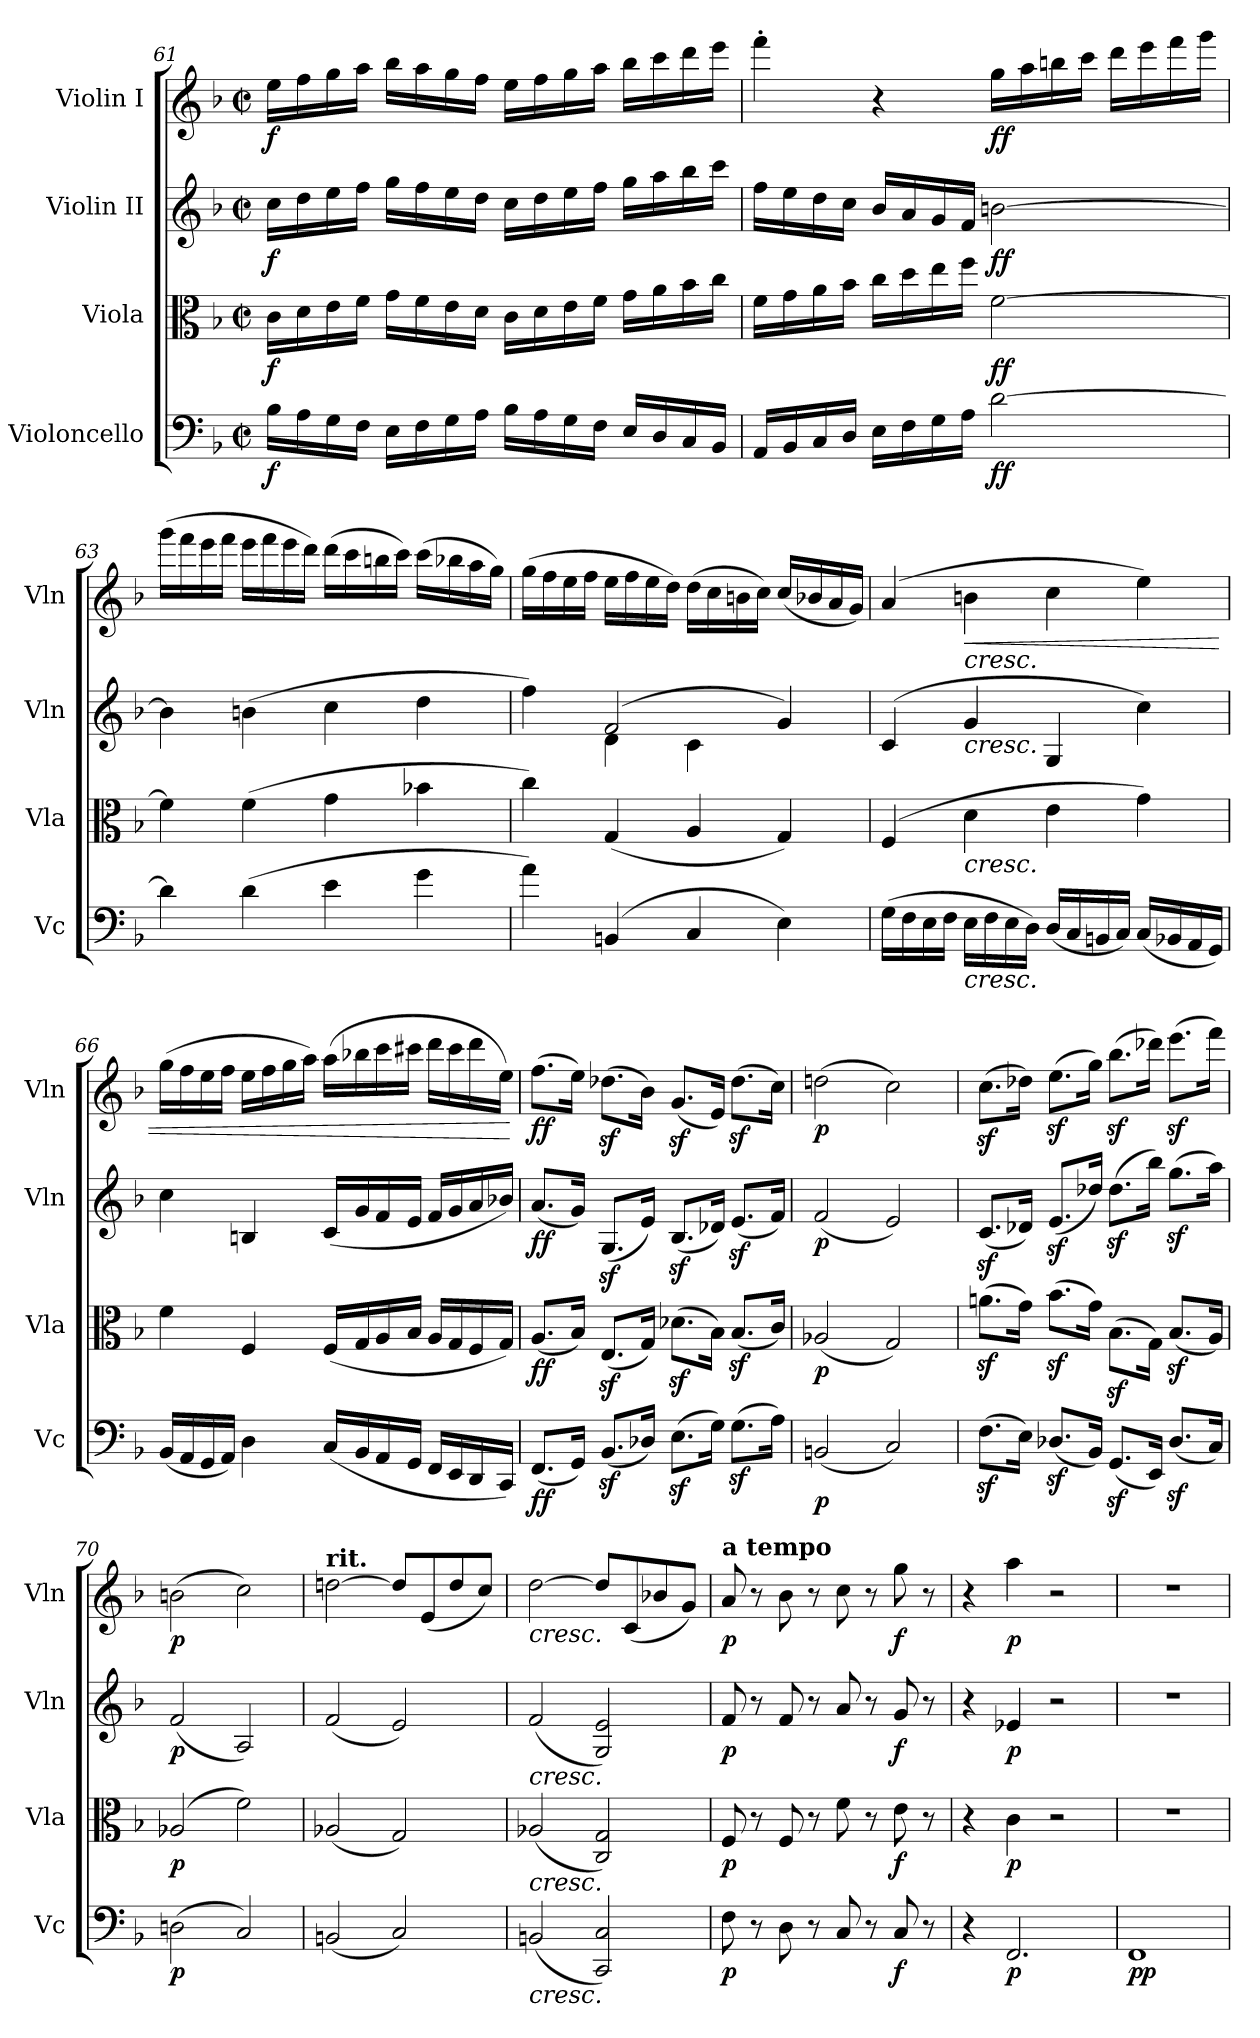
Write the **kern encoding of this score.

**kern	**dynam	**kern	**dynam	**kern	**dynam	**kern	**dynam
*part4	*part4	*part3	*part3	*part2	*part2	*part1	*part1
*staff4	*staff4	*staff3	*staff3	*staff2	*staff2	*staff1	*staff1
*I"Violoncello	*	*I"Viola	*	*I"Violin II	*	*I"Violin I	*
*I'Vc	*	*I'Vla	*	*I'Vln	*	*I'Vln	*
*clefF4	*	*clefC3	*	*clefG2	*	*clefG2	*
*k[b-]	*	*k[b-]	*	*k[b-]	*	*k[b-]	*
*M2/2	*	*M2/2	*	*M2/2	*	*M2/2	*
*met(c|)	*	*met(c|)	*	*met(c|)	*	*met(c|)	*
=61	=61	=61	=61	=61	=61	=61	=61
!	!LO:DY:b	!	!LO:DY:b	!	!LO:DY:b	!	!LO:DY:b
16B-\LL	f	16c\LL	f	16cc\LL	f	16ee\LL	f
16A\	.	16d\	.	16dd\	.	16ff\	.
16G\	.	16e\	.	16ee\	.	16gg\	.
16F\JJ	.	16f\JJ	.	16ff\JJ	.	16aa\JJ	.
16E\LL	.	16g\LL	.	16gg\LL	.	16bb-\LL	.
16F\	.	16f\	.	16ff\	.	16aa\	.
16G\	.	16e\	.	16ee\	.	16gg\	.
16A\JJ	.	16d\JJ	.	16dd\JJ	.	16ff\JJ	.
16B-\LL	.	16c\LL	.	16cc\LL	.	16ee\LL	.
16A\	.	16d\	.	16dd\	.	16ff\	.
16G\	.	16e\	.	16ee\	.	16gg\	.
16F\JJ	.	16f\JJ	.	16ff\JJ	.	16aa\JJ	.
16E/LL	.	16g\LL	.	16gg\LL	.	16bb-\LL	.
16D/	.	16a\	.	16aa\	.	16ccc\	.
16C/	.	16b-\	.	16bb-\	.	16ddd\	.
16BB-/JJ	.	16cc\JJ	.	16ccc\JJ	.	16eee\JJ	.
=62	=62	=62	=62	=62	=62	=62	=62
16AA/LL	.	16f\LL	.	16ff\LL	.	4fff'\	.
16BB-/	.	16g\	.	16ee\	.	.	.
16C/	.	16a\	.	16dd\	.	.	.
16D/JJ	.	16b-\JJ	.	16cc\JJ	.	.	.
16E\LL	.	16cc\LL	.	16b-/LL	.	4r	.
16F\	.	16dd\	.	16a/	.	.	.
16G\	.	16ee\	.	16g/	.	.	.
16A\JJ	.	16ff\JJ	.	16f/JJ	.	.	.
!	!LO:DY:b	!	!LO:DY:b	!	!LO:DY:b	!	!LO:DY:b
[2d\	ff	[2f\	ff	[2bn\	ff	16gg\LL	ff
.	.	.	.	.	.	16aa\	.
.	.	.	.	.	.	16bbn\	.
.	.	.	.	.	.	16ccc\JJ	.
.	.	.	.	.	.	16ddd\LL	.
.	.	.	.	.	.	16eee\	.
.	.	.	.	.	.	16fff\	.
.	.	.	.	.	.	16ggg\JJ	.
=63	=63	=63	=63	=63	=63	=63	=63
!	!LO:DY:b	!	!	!	!	!	!
!	!LO:DY:n=1:b	!	!LO:DY:b	!	!	!	!
!	!	!	!LO:DY:n=1:b	!	!LO:DY:b	!	!
!	!	!	!	!	!LO:DY:n=1:b	!	!LO:DY:b
!	!	!	!	!	!	!	!LO:DY:n=1:b
4d\]	p other-dynamics	4f\]	p other-dynamics	4b\]	p other-dynamics	(>16ggg\LL	p other-dynamics
.	.	.	.	.	.	16fff\	.
.	.	.	.	.	.	16eee\	.
.	.	.	.	.	.	16fff\JJ	.
(>4d\	.	(>4f\	.	(>4bn\	.	16eee\LL	.
.	.	.	.	.	.	16fff\	.
.	.	.	.	.	.	16eee\	.
.	.	.	.	.	.	16ddd\JJ)	.
4e\	.	4g\	.	4cc\	.	(>16ddd\LL	.
.	.	.	.	.	.	16ccc\	.
.	.	.	.	.	.	16bbn\	.
.	.	.	.	.	.	16ccc\JJ)	.
4g\	.	4b-X\	.	4dd\	.	(>16ccc\LL	.
.	.	.	.	.	.	16bb-X\	.
.	.	.	.	.	.	16aa\	.
.	.	.	.	.	.	16gg\JJ)	.
=64	=64	=64	=64	=64	=64	=64	=64
*	*	*	*	*^	*	*	*
4a\)	.	4cc\)	.	4ff\)	4ryy	.	(>16gg\LL	.
.	.	.	.	.	.	.	16ff\	.
.	.	.	.	.	.	.	16ee\	.
.	.	.	.	.	.	.	16ff\JJ	.
(>4BBn/	.	(<4G/	.	(>2f/	4d\	.	16ee\LL	.
.	.	.	.	.	.	.	16ff\	.
.	.	.	.	.	.	.	16ee\	.
.	.	.	.	.	.	.	16dd\JJ)	.
4C/	.	4A/	.	.	4c\	.	(>16dd\LL	.
.	.	.	.	.	.	.	16cc\	.
.	.	.	.	.	.	.	16bn\	.
.	.	.	.	.	.	.	16cc\JJ)	.
4E\)	.	4G/)	.	4g/)	4ryy	.	(<16cc/LL	.
.	.	.	.	.	.	.	16b-X/	.
.	.	.	.	.	.	.	16a/	.
.	.	.	.	.	.	.	16g/JJ)	.
*	*	*	*	*v	*v	*	*	*
=65	=65	=65	=65	=65	=65	=65	=65
(>16G\LL	.	(>4F/	.	(>4c/	.	(>4a/	.
16F\	.	.	.	.	.	.	.
16E\	.	.	.	.	.	.	.
16F\JJ	.	.	.	.	.	.	.
!	!	!	!	!	!	!LO:TX:b:i:t=cresc.	!
!	!	!	!	!LO:TX:b:i:t=cresc.	!	!	!
!	!	!LO:TX:b:i:t=cresc.	!	!	!	!	!
!LO:TX:b:i:t=cresc.	!	!	!	!	!	!	!
!	!	!	!	!	!	!	!LO:HP:b
16E\LL	.	4d\	.	4g/	.	4bn\	<
16F\	.	.	.	.	.	.	.
16E\	.	.	.	.	.	.	.
16D\JJ)	.	.	.	.	.	.	.
(<16D/LL	.	4e\	.	4G/	.	4cc\	.
16C/	.	.	.	.	.	.	.
16BBn/	.	.	.	.	.	.	.
16C/JJ)	.	.	.	.	.	.	.
(<16C/LL	.	4g\)	.	4cc\)	.	4ee\)	.
16BB-X/	.	.	.	.	.	.	.
16AA/	.	.	.	.	.	.	.
16GG/JJ)	.	.	.	.	.	.	.
=66	=66	=66	=66	=66	=66	=66	=66
(<16BB-/LL	.	4f\	.	4cc\	.	(>16gg\LL	.
16AA/	.	.	.	.	.	16ff\	.
16GG/	.	.	.	.	.	16ee\	.
16AA/JJ)	.	.	.	.	.	16ff\JJ	.
4D\	.	4F/	.	4Bn/	.	16ee\LL	.
.	.	.	.	.	.	16ff\	.
.	.	.	.	.	.	16gg\	.
.	.	.	.	.	.	16aa\JJ)	.
(<16C/LL	.	(<16F/LL	.	(<16c/LL	.	(>16aa\LL	.
16BB-/	.	16G/	.	16g/	.	16bb-X\	.
16AA/	.	16A/	.	16f/	.	16ccc\	.
16GG/JJ	.	16B-/JJ	.	16e/JJ	.	16ccc#X\JJ	.
16FF/LL	.	16A/LL	.	16f/LL	.	16ddd\LL	.
16EE/	.	16G/	.	16g/	.	16ccc#\	.
16DD/	.	16F/	.	16a/	.	16ddd\	.
16CC/JJ)	.	16G/JJ)	.	16b-X/JJ)	.	16ee\JJ)	.
.	.	.	.	.	.	.	[
=67	=67	=67	=67	=67	=67	=67	=67
!	!LO:DY:b	!	!LO:DY:b	!	!LO:DY:b	!	!LO:DY:b
(<8.FF/L	ff	(<8.A/L	ff	(<8.a/L	ff	(>8.ff\L	ff
16GG/Jk)	.	16B-/Jk)	.	16g/Jk)	.	16ee\Jk)	.
(<8.BB-z</L	.	(<8.Ez</L	.	(<8.Gz</L	.	(>8.dd-Xz<\L	.
16D-X/Jk)	.	16G/Jk)	.	16e/Jk)	.	16b-\Jk)	.
(>8.Ez<\L	.	(>8.d-Xz<\L	.	(<8.B-z</L	.	(<8.gz</L	.
16G\Jk)	.	16B-\Jk)	.	16d-X/Jk)	.	16e/Jk)	.
(>8.Gz<\L	.	(<8.B-z</L	.	(<8.ez</L	.	(>8.dd-z<\L	.
16A\Jk)	.	16c/Jk)	.	16f/Jk)	.	16cc\Jk)	.
=68	=68	=68	=68	=68	=68	=68	=68
!	!LO:DY:b	!	!LO:DY:b	!	!LO:DY:b	!	!LO:DY:b
(<2BBn/	p	(<2A-X/	p	(<2f/	p	(>2ddn\	p
2C/)	.	2G/)	.	2e/)	.	2cc\)	.
=69	=69	=69	=69	=69	=69	=69	=69
(>8.Fz<\L	.	(>8.anz<\L	.	(<8.cz</L	.	(>8.ccz<\L	.
16E\Jk)	.	16g\Jk)	.	16d-X/Jk)	.	16dd-X\Jk)	.
(<8.D-Xz</L	.	(>8.b-z<\L	.	(<8.ez</L	.	(>8.eez<\L	.
16BB-/Jk)	.	16g\Jk)	.	16dd-X/Jk)	.	16gg\Jk)	.
(<8.GGz</L	.	(>8.B-z<\L	.	(>8.dd-z<\L	.	(>8.bb-z<\L	.
16EE/Jk)	.	16G\Jk)	.	16bb-\Jk)	.	16ddd-X\Jk)	.
(<8.D-z</L	.	(<8.B-z</L	.	(>8.ggz<\L	.	(>8.eeez<\L	.
16C/Jk)	.	16A/Jk)	.	16aa\Jk)	.	16fff\Jk)	.
=70	=70	=70	=70	=70	=70	=70	=70
!	!LO:DY:b	!	!LO:DY:b	!	!LO:DY:b	!	!LO:DY:b
(>2Dn\	p	(>2A-X/	p	(<2f/	p	(>2bn\	p
2C/)	.	2f\)	.	2A/)	.	2cc\)	.
=71	=71	=71	=71	=71	=71	=71	=71
!	!	!	!	!	!	!LO:TX:a:B:t=rit.	!
(<2BBn/	.	(<2A-X/	.	(<2f/	.	[2ddn\	.
2C/)	.	2G/)	.	2e/)	.	8dd/L]	.
.	.	.	.	.	.	(<8e/	.
.	.	.	.	.	.	8dd/	.
.	.	.	.	.	.	8cc/J)	.
=72	=72	=72	=72	=72	=72	=72	=72
!	!	!	!	!	!	!LO:TX:b:i:t=cresc.	!
!	!	!	!	!LO:TX:b:i:t=cresc.	!	!	!
!	!	!LO:TX:b:i:t=cresc.	!	!	!	!	!
!LO:TX:b:i:t=cresc.	!	!	!	!	!	!	!
(<2BBn/	.	(<2A-X/	.	(<2f/	.	[2dd\	.
2CC/ 2C/)	.	2C/ 2G/)	.	2G/ 2e/)	.	8dd/L]	.
.	.	.	.	.	.	(<8c/	.
.	.	.	.	.	.	8b-X/	.
.	.	.	.	.	.	8g/J)	.
=73	=73	=73	=73	=73	=73	=73	=73
!	!	!	!	!	!	!LO:TX:a:B:t=a tempo	!
!	!LO:DY:b	!	!LO:DY:b	!	!LO:DY:b	!	!LO:DY:b
8F\	p	8F/	p	8f/	p	8a/	p
8r	.	8r	.	8r	.	8r	.
8D\	.	8F/	.	8f/	.	8b-\	.
8r	.	8r	.	8r	.	8r	.
8C/	.	8f\	.	8a/	.	8cc\	.
8r	.	8r	.	8r	.	8r	.
!	!LO:DY:b	!	!LO:DY:b	!	!LO:DY:b	!	!LO:DY:b
8C/	f	8e\	f	8g/	f	8gg\	f
8r	.	8r	.	8r	.	8r	.
=74	=74	=74	=74	=74	=74	=74	=74
4r	.	4r	.	4r	.	4r	.
!	!LO:DY:b	!	!LO:DY:b	!	!LO:DY:b	!	!LO:DY:b
2.FF/	p	4c\	p	4e-X/	p	4aa\	p
.	.	2r	.	2r	.	2r	.
=75	=75	=75	=75	=75	=75	=75	=75
!	!LO:DY:b	!	!	!	!	!	!
1FF	pp	1r	.	1r	.	1r	.
=	=	=	=	=	=	=	=
*-	*-	*-	*-	*-	*-	*-	*-
